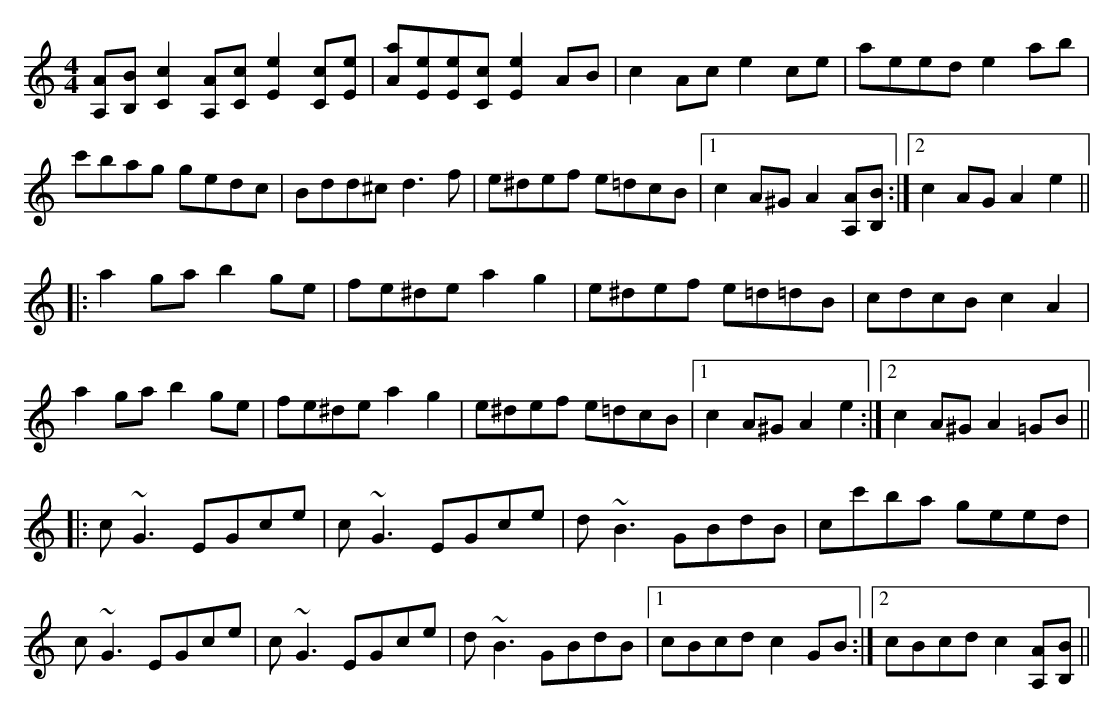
X:1
M:4/4
K:Amin
[A,A][B,B][C2c2][A,A][Cc] [E2e2][Cc][Ee]|[Aa][Ee][Ee][Cc] [E2e2]AB|c2Ac e2ce|aeed e2ab|
c'bag gedc|Bdd^c d3f|e^def e=dcB|1 c2A^G A2[A,A][B,B]:|2 c2AG A2e2||
|:a2ga b2ge|fe^de a2g2|e^def e=d=dB|cdcB c2A2|
a2ga b2ge|fe^de a2g2|e^def e=dcB|1 c2A^G A2e2:|2 c2A^G A2=GB||
|:c~G3 EGce|c~G3 EGce|d~B3 GBdB|cc'ba geed|
c~G3 EGce|c~G3 EGce|d~B3 GBdB|1 cBcd c2GB:|2 cBcdc2 [A,A][B,B]||
